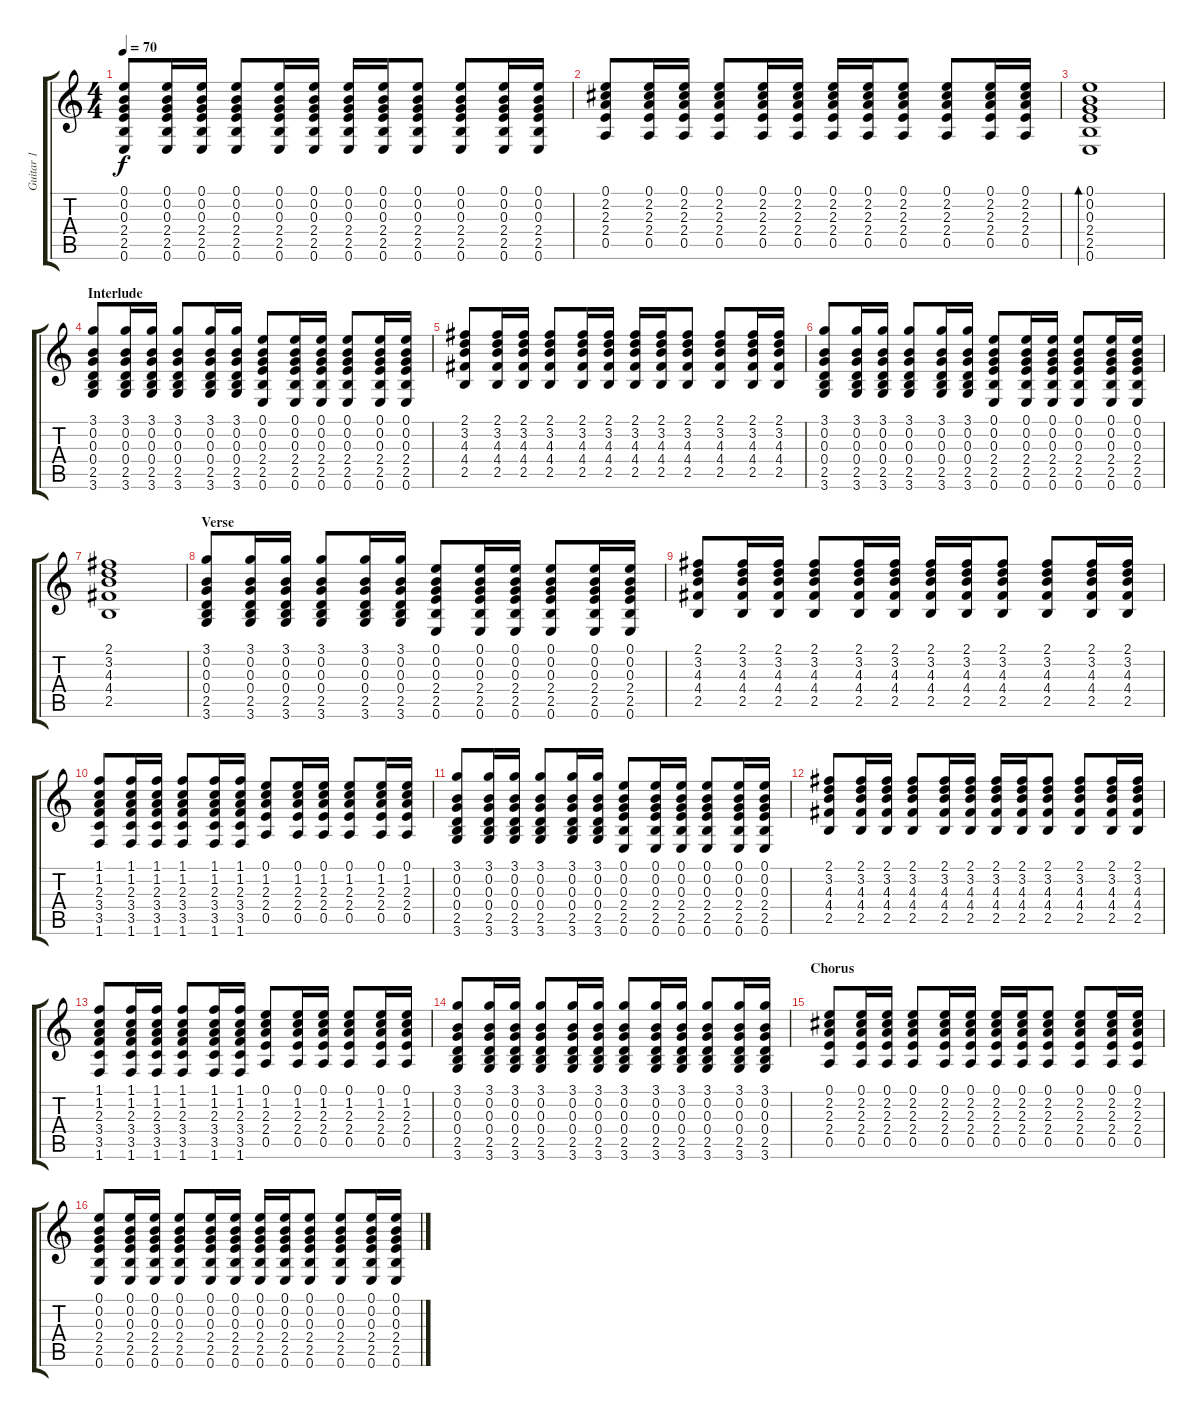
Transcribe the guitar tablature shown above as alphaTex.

\track ("Guitar 1" "Guitar 1") {instrument electricguitarclean}
\staff {score tabs}
\tuning (E4 B3 G3 D3 A2 E2) {hide}
\ts (4 4)
\tempo 70
\clef g2
\ks c
(0.1 0.2 0.3 2.4 2.5 0.6).8{dy f} (0.1 0.2 0.3 2.4 2.5 0.6).16 (0.1 0.2 0.3 2.4 2.5 0.6).16 (0.1 0.2 0.3 2.4 2.5 0.6).8 (0.1 0.2 0.3 2.4 2.5 0.6).16 (0.1 0.2 0.3 2.4 2.5 0.6).16 (0.1 0.2 0.3 2.4 2.5 0.6).16 (0.1 0.2 0.3 2.4 2.5 0.6).16 (0.1 0.2 0.3 2.4 2.5 0.6).8 (0.1 0.2 0.3 2.4 2.5 0.6).8 (0.1 0.2 0.3 2.4 2.5 0.6).16 (0.1 0.2 0.3 2.4 2.5 0.6).16 |
(0.1 2.2 2.3 2.4 0.5).8 (0.1 2.2 2.3 2.4 0.5).16 (0.1 2.2 2.3 2.4 0.5).16 (0.1 2.2 2.3 2.4 0.5).8 (0.1 2.2 2.3 2.4 0.5).16 (0.1 2.2 2.3 2.4 0.5).16 (0.1 2.2 2.3 2.4 0.5).16 (0.1 2.2 2.3 2.4 0.5).16 (0.1 2.2 2.3 2.4 0.5).8 (0.1 2.2 2.3 2.4 0.5).8 (0.1 2.2 2.3 2.4 0.5).16 (0.1 2.2 2.3 2.4 0.5).16 |
(0.1 0.2 0.3 2.4 2.5 0.6).1{bd 240} |
\section ("" "Interlude")
(3.1 0.2 0.3 0.4 2.5 3.6).8 (3.1 0.2 0.3 0.4 2.5 3.6).16 (3.1 0.2 0.3 0.4 2.5 3.6).16 (3.1 0.2 0.3 0.4 2.5 3.6).8 (3.1 0.2 0.3 0.4 2.5 3.6).16 (3.1 0.2 0.3 0.4 2.5 3.6).16 (0.1 0.2 0.3 2.4 2.5 0.6).8 (0.1 0.2 0.3 2.4 2.5 0.6).16 (0.1 0.2 0.3 2.4 2.5 0.6).16 (0.1 0.2 0.3 2.4 2.5 0.6).8 (0.1 0.2 0.3 2.4 2.5 0.6).16 (0.1 0.2 0.3 2.4 2.5 0.6).16 |
(2.1 3.2 4.3 4.4 2.5).8 (2.1 3.2 4.3 4.4 2.5).16 (2.1 3.2 4.3 4.4 2.5).16 (2.1 3.2 4.3 4.4 2.5).8 (2.1 3.2 4.3 4.4 2.5).16 (2.1 3.2 4.3 4.4 2.5).16 (2.1 3.2 4.3 4.4 2.5).16 (2.1 3.2 4.3 4.4 2.5).16 (2.1 3.2 4.3 4.4 2.5).8 (2.1 3.2 4.3 4.4 2.5).8 (2.1 3.2 4.3 4.4 2.5).16 (2.1 3.2 4.3 4.4 2.5).16 |
(3.1 0.2 0.3 0.4 2.5 3.6).8 (3.1 0.2 0.3 0.4 2.5 3.6).16 (3.1 0.2 0.3 0.4 2.5 3.6).16 (3.1 0.2 0.3 0.4 2.5 3.6).8 (3.1 0.2 0.3 0.4 2.5 3.6).16 (3.1 0.2 0.3 0.4 2.5 3.6).16 (0.1 0.2 0.3 2.4 2.5 0.6).8 (0.1 0.2 0.3 2.4 2.5 0.6).16 (0.1 0.2 0.3 2.4 2.5 0.6).16 (0.1 0.2 0.3 2.4 2.5 0.6).8 (0.1 0.2 0.3 2.4 2.5 0.6).16 (0.1 0.2 0.3 2.4 2.5 0.6).16 |
(2.1 3.2 4.3 4.4 2.5).1 |
\section ("" "Verse")
(3.1 0.2 0.3 0.4 2.5 3.6).8 (3.1 0.2 0.3 0.4 2.5 3.6).16 (3.1 0.2 0.3 0.4 2.5 3.6).16 (3.1 0.2 0.3 0.4 2.5 3.6).8 (3.1 0.2 0.3 0.4 2.5 3.6).16 (3.1 0.2 0.3 0.4 2.5 3.6).16 (0.1 0.2 0.3 2.4 2.5 0.6).8 (0.1 0.2 0.3 2.4 2.5 0.6).16 (0.1 0.2 0.3 2.4 2.5 0.6).16 (0.1 0.2 0.3 2.4 2.5 0.6).8 (0.1 0.2 0.3 2.4 2.5 0.6).16 (0.1 0.2 0.3 2.4 2.5 0.6).16 |
(2.1 3.2 4.3 4.4 2.5).8 (2.1 3.2 4.3 4.4 2.5).16 (2.1 3.2 4.3 4.4 2.5).16 (2.1 3.2 4.3 4.4 2.5).8 (2.1 3.2 4.3 4.4 2.5).16 (2.1 3.2 4.3 4.4 2.5).16 (2.1 3.2 4.3 4.4 2.5).16 (2.1 3.2 4.3 4.4 2.5).16 (2.1 3.2 4.3 4.4 2.5).8 (2.1 3.2 4.3 4.4 2.5).8 (2.1 3.2 4.3 4.4 2.5).16 (2.1 3.2 4.3 4.4 2.5).16 |
(1.1 1.2 2.3 3.4 3.5 1.6).8 (1.1 1.2 2.3 3.4 3.5 1.6).16 (1.1 1.2 2.3 3.4 3.5 1.6).16 (1.1 1.2 2.3 3.4 3.5 1.6).8 (1.1 1.2 2.3 3.4 3.5 1.6).16 (1.1 1.2 2.3 3.4 3.5 1.6).16 (0.1 1.2 2.3 2.4 0.5).8 (0.1 1.2 2.3 2.4 0.5).16 (0.1 1.2 2.3 2.4 0.5).16 (0.1 1.2 2.3 2.4 0.5).8 (0.1 1.2 2.3 2.4 0.5).16 (0.1 1.2 2.3 2.4 0.5).16 |
(3.1 0.2 0.3 0.4 2.5 3.6).8 (3.1 0.2 0.3 0.4 2.5 3.6).16 (3.1 0.2 0.3 0.4 2.5 3.6).16 (3.1 0.2 0.3 0.4 2.5 3.6).8 (3.1 0.2 0.3 0.4 2.5 3.6).16 (3.1 0.2 0.3 0.4 2.5 3.6).16 (0.1 0.2 0.3 2.4 2.5 0.6).8 (0.1 0.2 0.3 2.4 2.5 0.6).16 (0.1 0.2 0.3 2.4 2.5 0.6).16 (0.1 0.2 0.3 2.4 2.5 0.6).8 (0.1 0.2 0.3 2.4 2.5 0.6).16 (0.1 0.2 0.3 2.4 2.5 0.6).16 |
(2.1 3.2 4.3 4.4 2.5).8 (2.1 3.2 4.3 4.4 2.5).16 (2.1 3.2 4.3 4.4 2.5).16 (2.1 3.2 4.3 4.4 2.5).8 (2.1 3.2 4.3 4.4 2.5).16 (2.1 3.2 4.3 4.4 2.5).16 (2.1 3.2 4.3 4.4 2.5).16 (2.1 3.2 4.3 4.4 2.5).16 (2.1 3.2 4.3 4.4 2.5).8 (2.1 3.2 4.3 4.4 2.5).8 (2.1 3.2 4.3 4.4 2.5).16 (2.1 3.2 4.3 4.4 2.5).16 |
(1.1 1.2 2.3 3.4 3.5 1.6).8 (1.1 1.2 2.3 3.4 3.5 1.6).16 (1.1 1.2 2.3 3.4 3.5 1.6).16 (1.1 1.2 2.3 3.4 3.5 1.6).8 (1.1 1.2 2.3 3.4 3.5 1.6).16 (1.1 1.2 2.3 3.4 3.5 1.6).16 (0.1 1.2 2.3 2.4 0.5).8 (0.1 1.2 2.3 2.4 0.5).16 (0.1 1.2 2.3 2.4 0.5).16 (0.1 1.2 2.3 2.4 0.5).8 (0.1 1.2 2.3 2.4 0.5).16 (0.1 1.2 2.3 2.4 0.5).16 |
(3.1 0.2 0.3 0.4 2.5 3.6).8 (3.1 0.2 0.3 0.4 2.5 3.6).16 (3.1 0.2 0.3 0.4 2.5 3.6).16 (3.1 0.2 0.3 0.4 2.5 3.6).8 (3.1 0.2 0.3 0.4 2.5 3.6).16 (3.1 0.2 0.3 0.4 2.5 3.6).16 (3.1 0.2 0.3 0.4 2.5 3.6).8 (3.1 0.2 0.3 0.4 2.5 3.6).16 (3.1 0.2 0.3 0.4 2.5 3.6).16 (3.1 0.2 0.3 0.4 2.5 3.6).8 (3.1 0.2 0.3 0.4 2.5 3.6).16 (3.1 0.2 0.3 0.4 2.5 3.6).16 |
\section ("" "Chorus")
(0.1 2.2 2.3 2.4 0.5).8 (0.1 2.2 2.3 2.4 0.5).16 (0.1 2.2 2.3 2.4 0.5).16 (0.1 2.2 2.3 2.4 0.5).8 (0.1 2.2 2.3 2.4 0.5).16 (0.1 2.2 2.3 2.4 0.5).16 (0.1 2.2 2.3 2.4 0.5).16 (0.1 2.2 2.3 2.4 0.5).16 (0.1 2.2 2.3 2.4 0.5).8 (0.1 2.2 2.3 2.4 0.5).8 (0.1 2.2 2.3 2.4 0.5).16 (0.1 2.2 2.3 2.4 0.5).16 |
(0.1 0.2 0.3 2.4 2.5 0.6).8 (0.1 0.2 0.3 2.4 2.5 0.6).16 (0.1 0.2 0.3 2.4 2.5 0.6).16 (0.1 0.2 0.3 2.4 2.5 0.6).8 (0.1 0.2 0.3 2.4 2.5 0.6).16 (0.1 0.2 0.3 2.4 2.5 0.6).16 (0.1 0.2 0.3 2.4 2.5 0.6).16 (0.1 0.2 0.3 2.4 2.5 0.6).16 (0.1 0.2 0.3 2.4 2.5 0.6).8 (0.1 0.2 0.3 2.4 2.5 0.6).8 (0.1 0.2 0.3 2.4 2.5 0.6).16 (0.1 0.2 0.3 2.4 2.5 0.6).16
